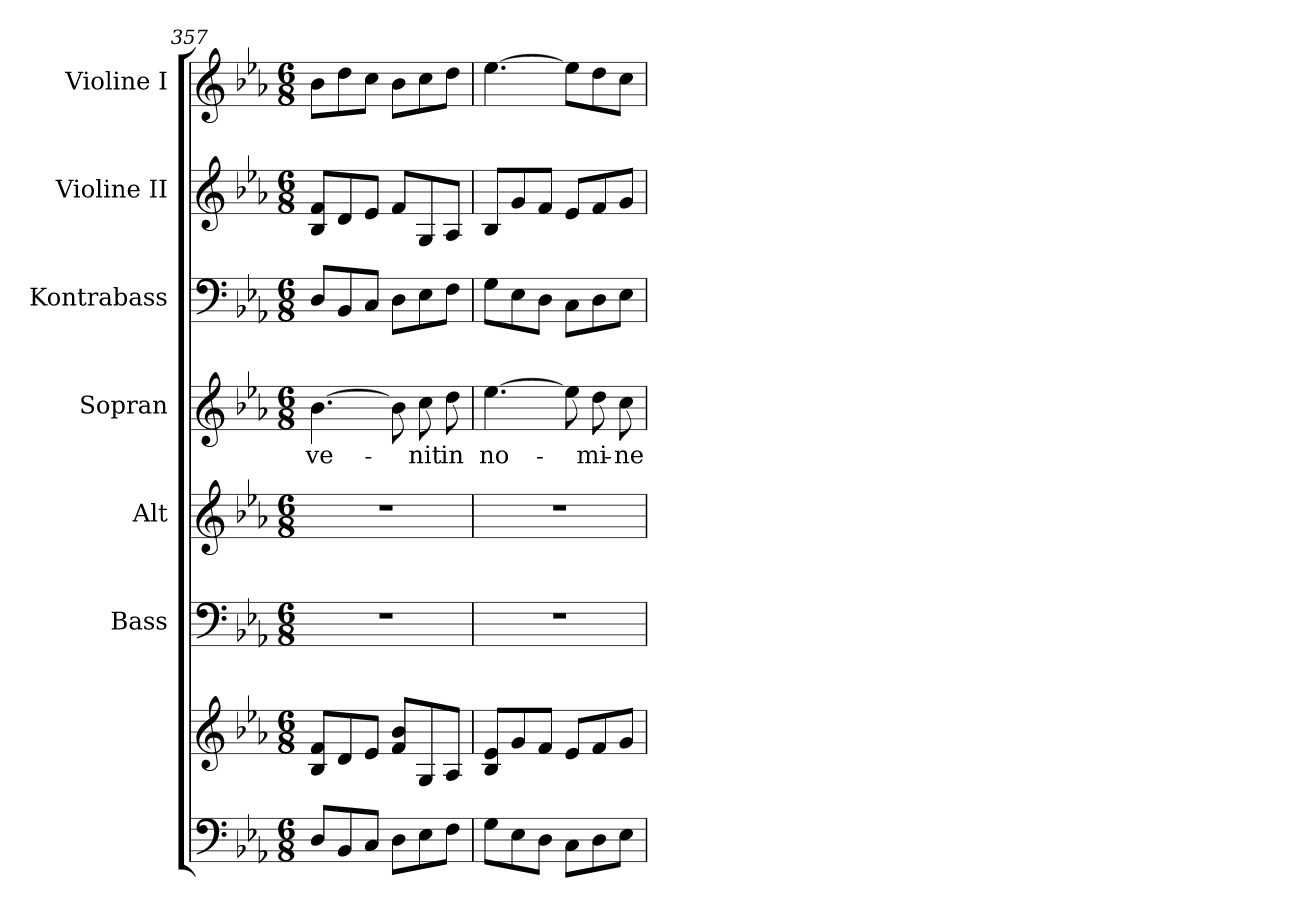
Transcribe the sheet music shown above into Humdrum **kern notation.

**kern	**kern	**kern	**kern	**kern	**text	**kern	**kern	**kern
*part7	*part7	*part6	*part5	*part4	*part4	*part3	*part2	*part1
*staff8	*staff7	*staff6	*staff5	*staff4	*staff4	*staff3	*staff2	*staff1
*	*	*I"Bass	*I"Alt	*I"Sopran	*	*I"Kontrabass	*I"Violine II	*I"Violine I
*	*	*I'B.	*I'A.	*I'S.	*	*I'Kb.	*I'Vl. II	*I'Vl. I
*clefF4	*clefG2	*clefF4	*clefG2	*clefG2	*	*clefF4	*clefG2	*clefG2
*	*	*	*	*	*	*ITrd7c12	*	*
*k[b-e-a-]	*k[b-e-a-]	*k[b-e-a-]	*k[b-e-a-]	*k[b-e-a-]	*	*k[b-e-a-]	*k[b-e-a-]	*k[b-e-a-]
*E-:	*E-:	*E-:	*E-:	*E-:	*	*E-:	*E-:	*E-:
*M6/8	*M6/8	*M6/8	*M6/8	*M6/8	*	*M6/8	*M6/8	*M6/8
=357	=357	=357	=357	=357	=357	=357	=357	=357
!	!	!	!	!	!LO:LY:b	!	!	!
8D/L	8B-/ 8f/L	2.r	2.r	[4.b-\	ve-	8DD/L	8B-/ 8f/L	8b-\L
8BB-/	8d/	.	.	.	.	8BBB-/	8d/	8dd\
8C/J	8e-/J	.	.	.	.	8CC/J	8e-/J	8cc\J
8D\L	8f/ 8b-/L	.	.	8b-\]	.	8DD\L	8f/L	8b-\L
!	!	!	!	!	!LO:LY:b	!	!	!
8E-\	8G/	.	.	8cc\	-nit	8EE-\	8G/	8cc\
!	!	!	!	!	!LO:LY:b	!	!	!
8F\J	8A-/J	.	.	8dd\	in	8FF\J	8A-/J	8dd\J
=358	=358	=358	=358	=358	=358	=358	=358	=358
!	!	!	!	!	!LO:LY:b	!	!	!
8G\L	8B-/ 8e-/L	2.r	2.r	[4.ee-\	no-	8GG\L	8B-/L	[4.ee-\
8E-\	8g/	.	.	.	.	8EE-\	8g/	.
8D\J	8f/J	.	.	.	.	8DD\J	8f/J	.
8C\L	8e-/L	.	.	8ee-\]	.	8CC\L	8e-/L	8ee-\L]
!	!	!	!	!	!LO:LY:b	!	!	!
8D\	8f/	.	.	8dd\	-mi-	8DD\	8f/	8dd\
!	!	!	!	!	!LO:LY:b	!	!	!
8E-\J	8g/J	.	.	8cc\	-ne	8EE-\J	8g/J	8cc\J
=	=	=	=	=	=	=	=	=
*-	*-	*-	*-	*-	*-	*-	*-	*-
